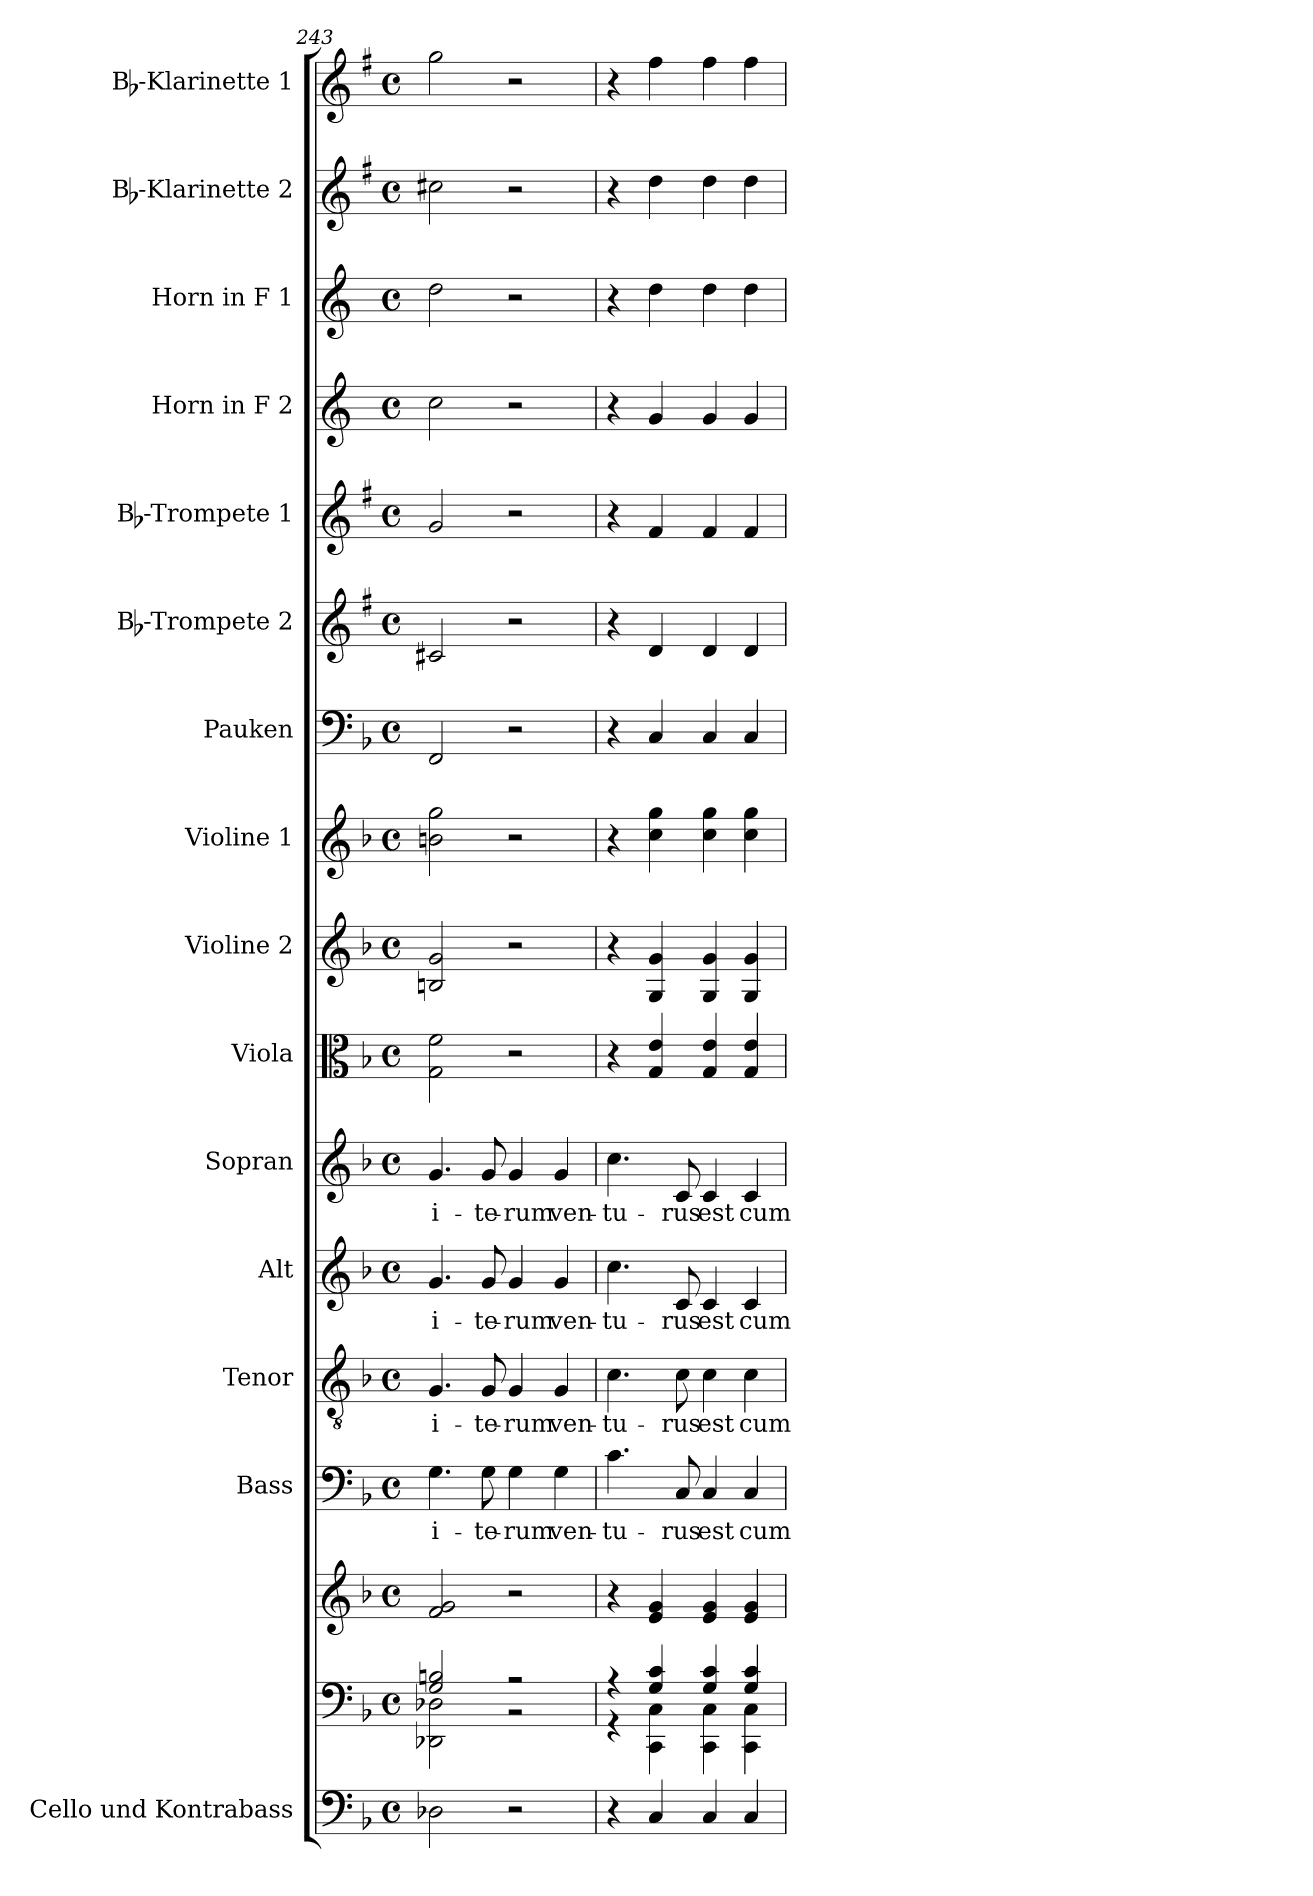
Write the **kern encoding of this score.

**kern	**kern	**kern	**kern	**text	**kern	**text	**kern	**text	**kern	**text	**kern	**kern	**kern	**kern	**kern	**kern	**kern	**kern	**kern	**kern
*part16	*part15	*part15	*part14	*part14	*part13	*part13	*part12	*part12	*part11	*part11	*part10	*part9	*part8	*part7	*part6	*part5	*part4	*part3	*part2	*part1
*staff17	*staff16	*staff15	*staff14	*staff14	*staff13	*staff13	*staff12	*staff12	*staff11	*staff11	*staff10	*staff9	*staff8	*staff7	*staff6	*staff5	*staff4	*staff3	*staff2	*staff1
*I"Cello und Kontrabass	*	*	*I"Bass	*	*I"Tenor	*	*I"Alt	*	*I"Sopran	*	*I"Viola	*I"Violine 2	*I"Violine 1	*I"Pauken	*I"Bb-Trompete 2	*I"Bb-Trompete 1	*I"Horn in F 2	*I"Horn in F 1	*I"Bb-Klarinette 2	*I"Bb-Klarinette 1
*I'Kb.	*	*	*I'B.	*	*I'T.	*	*I'A.	*	*I'S.	*	*I'Vla.	*I'Vl. 2	*I'Vl. 1	*I'Pk.	*I'Bb Trp. 2	*I'Bb Trp. 1	*	*	*I'Bb Kl. 2	*I'Bb Kl. 1
!!LO:PB:g=z
*clefF4	*clefF4	*clefG2	*clefF4	*	*clefGv2	*	*clefG2	*	*clefG2	*	*clefC3	*clefG2	*clefG2	*clefF4	*clefG2	*clefG2	*clefG2	*clefG2	*clefG2	*clefG2
*ITrd7c12	*	*	*	*	*	*	*	*	*	*	*	*	*	*	*ITrd1c2	*ITrd1c2	*ITrd4c7	*ITrd4c7	*ITrd1c2	*ITrd1c2
*k[b-]	*k[b-]	*k[b-]	*k[b-]	*	*k[b-]	*	*k[b-]	*	*k[b-]	*	*k[b-]	*k[b-]	*k[b-]	*k[b-]	*k[b-]	*k[b-]	*k[b-]	*k[b-]	*k[b-]	*k[b-]
*F:	*F:	*F:	*F:	*	*F:	*	*F:	*	*F:	*	*F:	*F:	*F:	*F:	*F:	*F:	*F:	*F:	*F:	*F:
*M4/4	*M4/4	*M4/4	*M4/4	*	*M4/4	*	*M4/4	*	*M4/4	*	*M4/4	*M4/4	*M4/4	*M4/4	*M4/4	*M4/4	*M4/4	*M4/4	*M4/4	*M4/4
*met(c)	*met(c)	*met(c)	*met(c)	*	*met(c)	*	*met(c)	*	*met(c)	*	*met(c)	*met(c)	*met(c)	*met(c)	*met(c)	*met(c)	*met(c)	*met(c)	*met(c)	*met(c)
=243	=243	=243	=243	=243	=243	=243	=243	=243	=243	=243	=243	=243	=243	=243	=243	=243	=243	=243	=243	=243
*	*^	*	*	*	*	*	*	*	*	*	*	*	*	*	*	*	*	*	*	*
!	!	!	!	!	!LO:LY:b	!	!LO:LY:b	!	!LO:LY:b	!	!LO:LY:b	!	!	!	!	!	!	!	!	!	!
2DD-X\	2G/ 2Bn/	2DD-X\ 2D-X\	2f/ 2g/	4.G\	i-	4.G/	i-	4.g/	i-	4.g/	i-	2G\ 2f\	2Bn/ 2g/	2bn\ 2gg\	2FF/	2Bn/	2f/	2f\	2g\	2bn\	2ff\
!	!	!	!	!	!LO:LY:b	!	!LO:LY:b	!	!LO:LY:b	!	!LO:LY:b	!	!	!	!	!	!	!	!	!	!
.	.	.	.	8G\	-te-	8G/	-te-	8g/	-te-	8g/	-te-	.	.	.	.	.	.	.	.	.	.
!	!	!	!	!	!LO:LY:b	!	!LO:LY:b	!	!LO:LY:b	!	!LO:LY:b	!	!	!	!	!	!	!	!	!	!
2r	2r	2r	2r	4G\	-rum	4G/	-rum	4g/	-rum	4g/	-rum	2r	2r	2r	2r	2r	2r	2r	2r	2r	2r
!	!	!	!	!	!LO:LY:b	!	!LO:LY:b	!	!LO:LY:b	!	!LO:LY:b	!	!	!	!	!	!	!	!	!	!
.	.	.	.	4G\	ven-	4G/	ven-	4g/	ven-	4g/	ven-	.	.	.	.	.	.	.	.	.	.
=244	=244	=244	=244	=244	=244	=244	=244	=244	=244	=244	=244	=244	=244	=244	=244	=244	=244	=244	=244	=244	=244
!	!	!	!	!	!LO:LY:b	!	!LO:LY:b	!	!LO:LY:b	!	!LO:LY:b	!	!	!	!	!	!	!	!	!	!
4r	4r	4r	4r	4.c\	-tu-	4.c\	-tu-	4.cc\	-tu-	4.cc\	-tu-	4r	4r	4r	4r	4r	4r	4r	4r	4r	4r
4CC/	4G/ 4c/	4CC\ 4C\	4e/ 4g/	.	.	.	.	.	.	.	.	4G/ 4e/	4G/ 4g/	4cc\ 4gg\	4C/	4c/	4e/	4c/	4g\	4cc\	4ee\
!	!	!	!	!	!LO:LY:b	!	!LO:LY:b	!	!LO:LY:b	!	!LO:LY:b	!	!	!	!	!	!	!	!	!	!
.	.	.	.	8C/	-rus	8c\	-rus	8c/	-rus	8c/	-rus	.	.	.	.	.	.	.	.	.	.
!	!	!	!	!	!LO:LY:b	!	!LO:LY:b	!	!LO:LY:b	!	!LO:LY:b	!	!	!	!	!	!	!	!	!	!
4CC/	4G/ 4c/	4CC\ 4C\	4e/ 4g/	4C/	est	4c\	est	4c/	est	4c/	est	4G/ 4e/	4G/ 4g/	4cc\ 4gg\	4C/	4c/	4e/	4c/	4g\	4cc\	4ee\
!	!	!	!	!	!LO:LY:b	!	!LO:LY:b	!	!LO:LY:b	!	!LO:LY:b	!	!	!	!	!	!	!	!	!	!
4CC/	4G/ 4c/	4CC\ 4C\	4e/ 4g/	4C/	cum	4c\	cum	4c/	cum	4c/	cum	4G/ 4e/	4G/ 4g/	4cc\ 4gg\	4C/	4c/	4e/	4c/	4g\	4cc\	4ee\
*	*v	*v	*	*	*	*	*	*	*	*	*	*	*	*	*	*	*	*	*	*	*
=	=	=	=	=	=	=	=	=	=	=	=	=	=	=	=	=	=	=	=	=
*-	*-	*-	*-	*-	*-	*-	*-	*-	*-	*-	*-	*-	*-	*-	*-	*-	*-	*-	*-	*-
